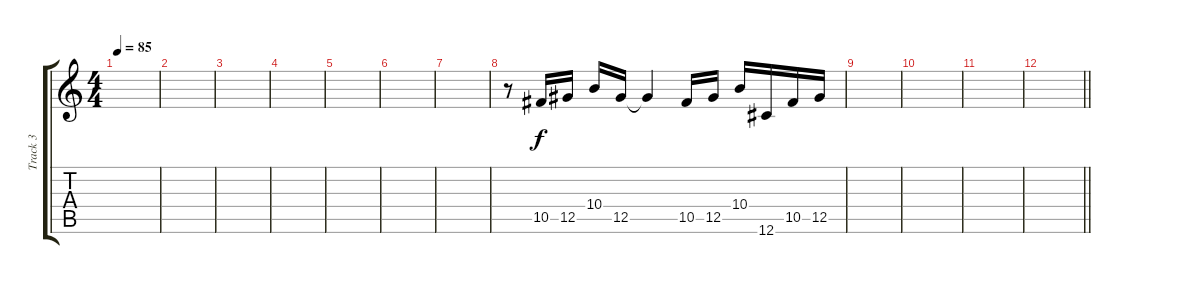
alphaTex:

\track ("Track 3" "Track 3") {instrument overdrivenguitar}
\staff {score tabs}
\tuning (Eb4 Bb3 Gb3 Db3 Ab2 Db2) {hide}
\ts (4 4)
\tempo 85
\clef g2
\ks c
|
|
|
|
|
|
|
r.8 10.5.16 12.5.16 10.4.16 12.5.16 12.5{t}.4 10.5.16 12.5.16 10.4.16 12.6.16 10.5.16 12.5.16 |
|
|
|
\barLineRight lightlight
